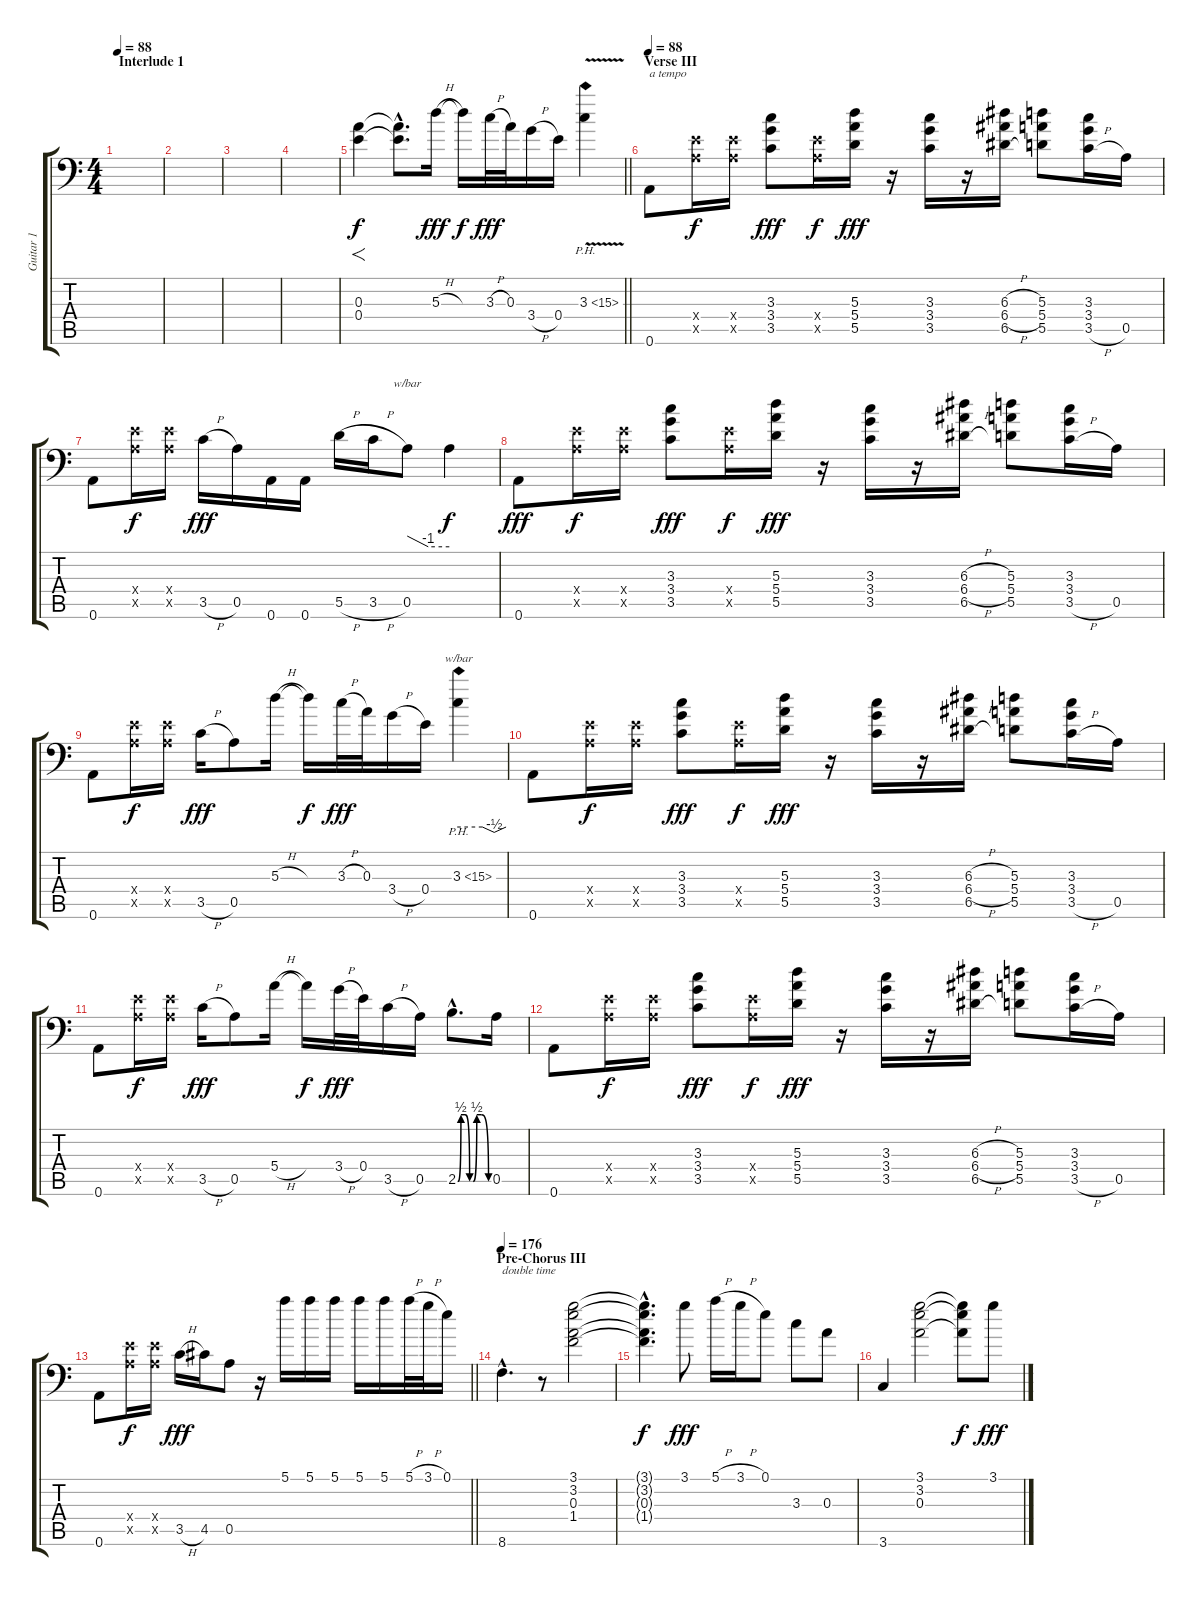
\track ("Guitar 1" "Guitar 1") {instrument overdrivenguitar}
\staff {score tabs}
\tuning (E4 Db4 A3 E3 A2 A1) {hide}
\ts (4 4)
\section ("" "Interlude 1")
\tempo 88
\clef f4
\ks c
|
|
|
|
\barLineRight lightlight
(0.3 0.4).4{f} (0.3{hac t} 0.4{hac t}).8{d dy f} 5.3{h}.16{dy fff} 5.3{t}.16{dy f} 3.3{h}.32{dy fff} 0.3.32 3.4{h}.16 0.4.16 3.3{ph 12 v}.4 |
\section ("" "Verse III")
\tempo 88
0.6.8{txt "a tempo"} (0.4{x} 0.5{x}).16{dy f} (0.4{x} 0.5{x}).16 (3.3 3.4 3.5).8{dy fff} (0.4{x} 0.5{x}).16{dy f} (5.3 5.4 5.5).16{dy fff} r.16 (3.3 3.4 3.5).16 r.16 (6.3{h} 6.4{h} 6.5{h}).16 (5.3 5.4 5.5).8 (3.3 3.4 3.5{h}).16 0.5.16 |
0.6.8 (0.4{x} 0.5{x}).16{dy f} (0.4{x} 0.5{x}).16 3.5{h}.16{dy fff} 0.5.16 0.6.16 0.6.16 5.5{h}.16 3.5{h}.16 0.5.8{tbe (custom default 0 0 30 -4 60 -4)} 0.5{t}.4{dy f} |
0.6.8{dy fff} (0.4{x} 0.5{x}).16{dy f} (0.4{x} 0.5{x}).16 (3.3 3.4 3.5).8{dy fff} (0.4{x} 0.5{x}).16{dy f} (5.3 5.4 5.5).16{dy fff} r.16 (3.3 3.4 3.5).16 r.16 (6.3{h} 6.4{h} 6.5{h}).16 (5.3 5.4 5.5).8 (3.3 3.4 3.5{h}).16 0.5.16 |
0.6.8 (0.4{x} 0.5{x}).16{dy f} (0.4{x} 0.5{x}).16 3.5{h}.16{dy fff} 0.5.8 5.3{h}.16 5.3{t}.16{dy f} 3.3{h}.32{dy fff} 0.3.32 3.4{h}.16 0.4.16 3.3{ph 12}.4{tbe (custom default 0 0 30 0 45 -2 60 0)} |
0.6.8 (0.4{x} 0.5{x}).16{dy f} (0.4{x} 0.5{x}).16 (3.3 3.4 3.5).8{dy fff} (0.4{x} 0.5{x}).16{dy f} (5.3 5.4 5.5).16{dy fff} r.16 (3.3 3.4 3.5).16 r.16 (6.3{h} 6.4{h} 6.5{h}).16 (5.3 5.4 5.5).8 (3.3 3.4 3.5{h}).16 0.5.16 |
0.6.8 (0.4{x} 0.5{x}).16{dy f} (0.4{x} 0.5{x}).16 3.5{h}.16{dy fff} 0.5.8 5.4{h}.16 5.4{t}.16{dy f} 3.4{h}.32{dy fff} 0.4.32 3.5{h}.16 0.5.16 2.5{be (custom 0 0 6 2 14 2 23 0 30 0 37 2 46 2 60 0) hac}.8{d} 0.5.16 |
0.6.8 (0.4{x} 0.5{x}).16{dy f} (0.4{x} 0.5{x}).16 (3.3 3.4 3.5).8{dy fff} (0.4{x} 0.5{x}).16{dy f} (5.3 5.4 5.5).16{dy fff} r.16 (3.3 3.4 3.5).16 r.16 (6.3{h} 6.4{h} 6.5{h}).16 (5.3 5.4 5.5).8 (3.3 3.4 3.5{h}).16 0.5.16 |
\barLineRight lightlight
0.6.8 (0.4{x} 0.5{x}).16{dy f} (0.4{x} 0.5{x}).16 3.5{h}.16{dy fff} 4.5.16 0.5.8 r.16 5.1.16 5.1.16 5.1.16 5.1.16 5.1.16 5.1{h}.32 3.1{h}.32 0.1.16 |
\section ("" "Pre-Chorus III")
\tempo 176
8.6{hac}.4{d txt "double time"} r.8 (3.1 3.2 0.3 1.4).2 |
(3.1{hac t} 3.2{hac t} 0.3{hac t} 1.4{hac t}).4{d dy f} 3.1.8{dy fff} 5.1{h}.16 3.1{h}.16 0.1.8 3.3.8 0.3.8 |
3.6.4 (3.1 3.2 0.3).2 (3.1{t} 3.2{t} 0.3{t}).8{dy f} 3.1.8{dy fff}
